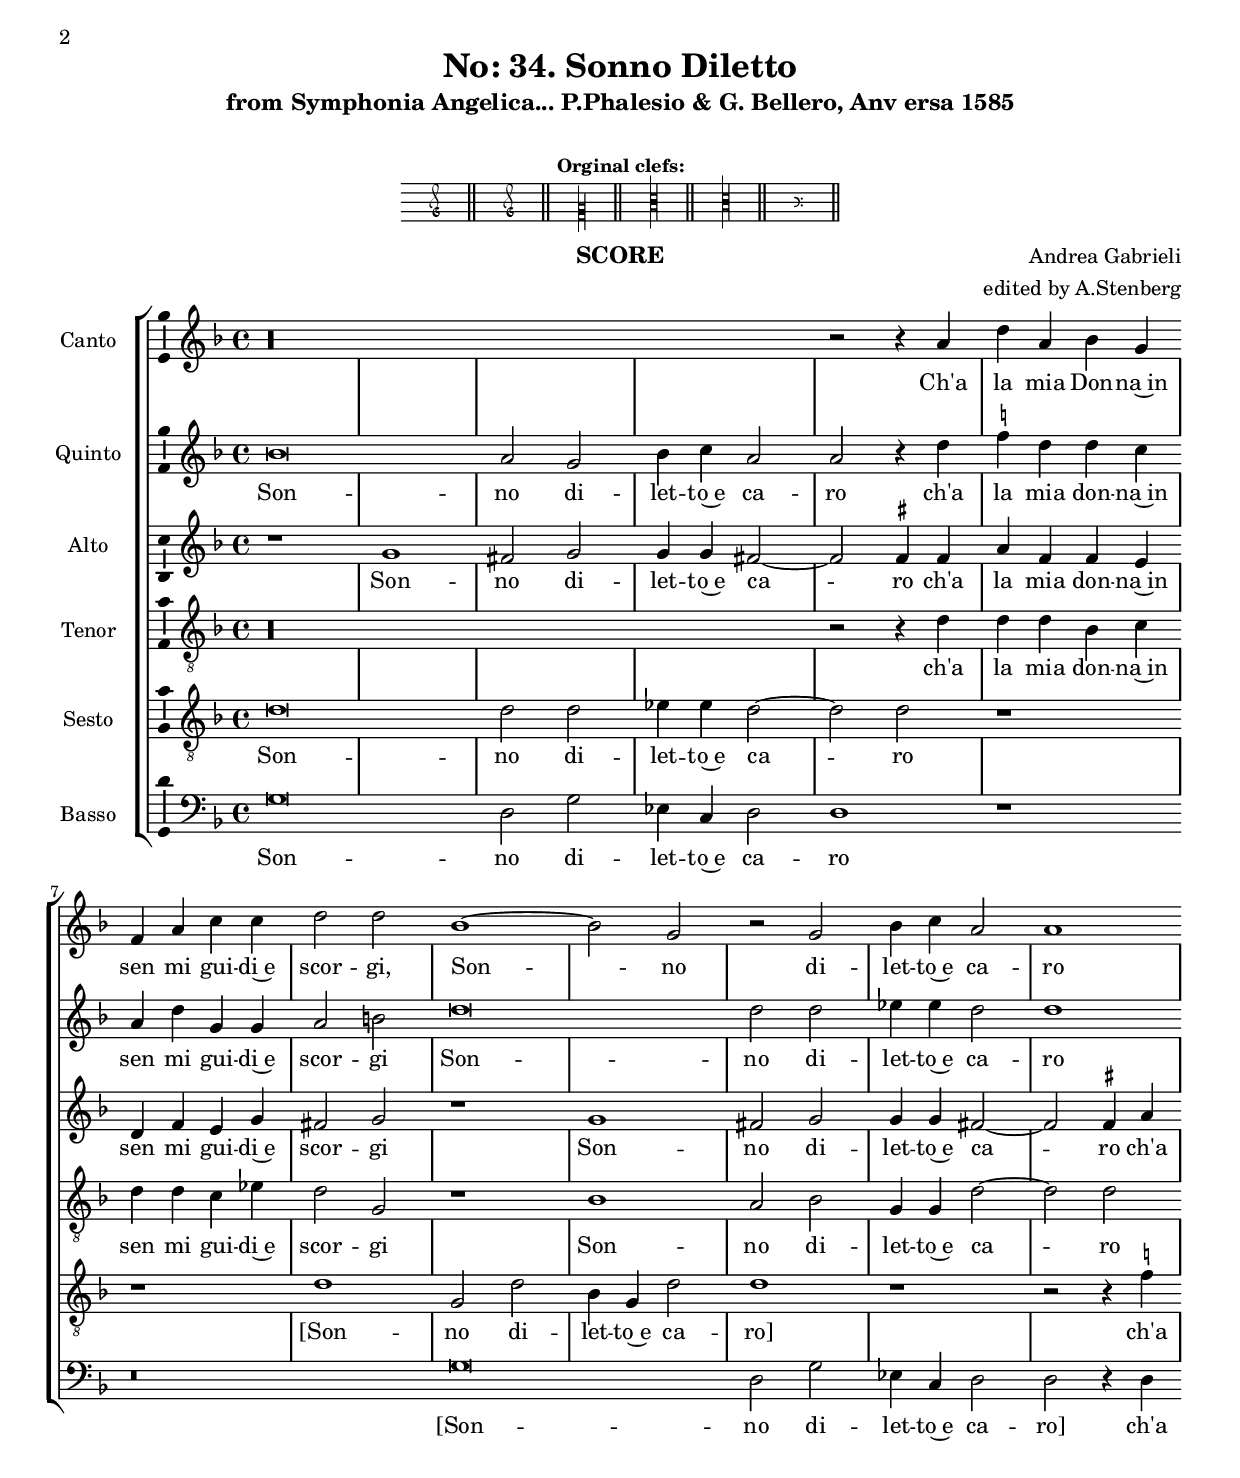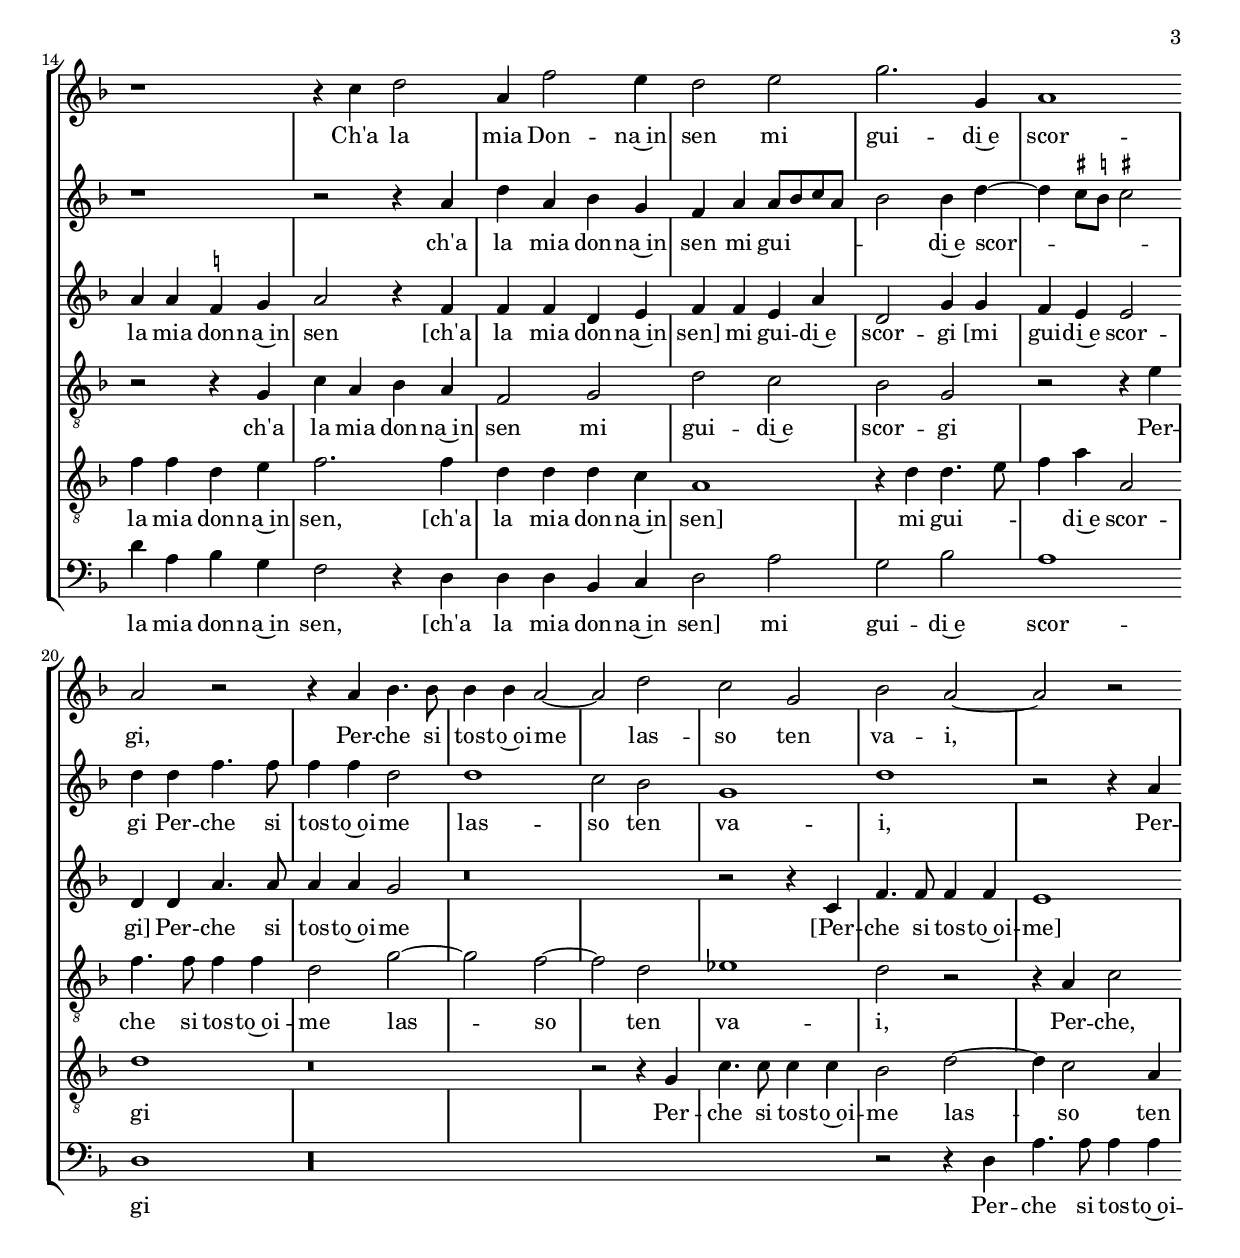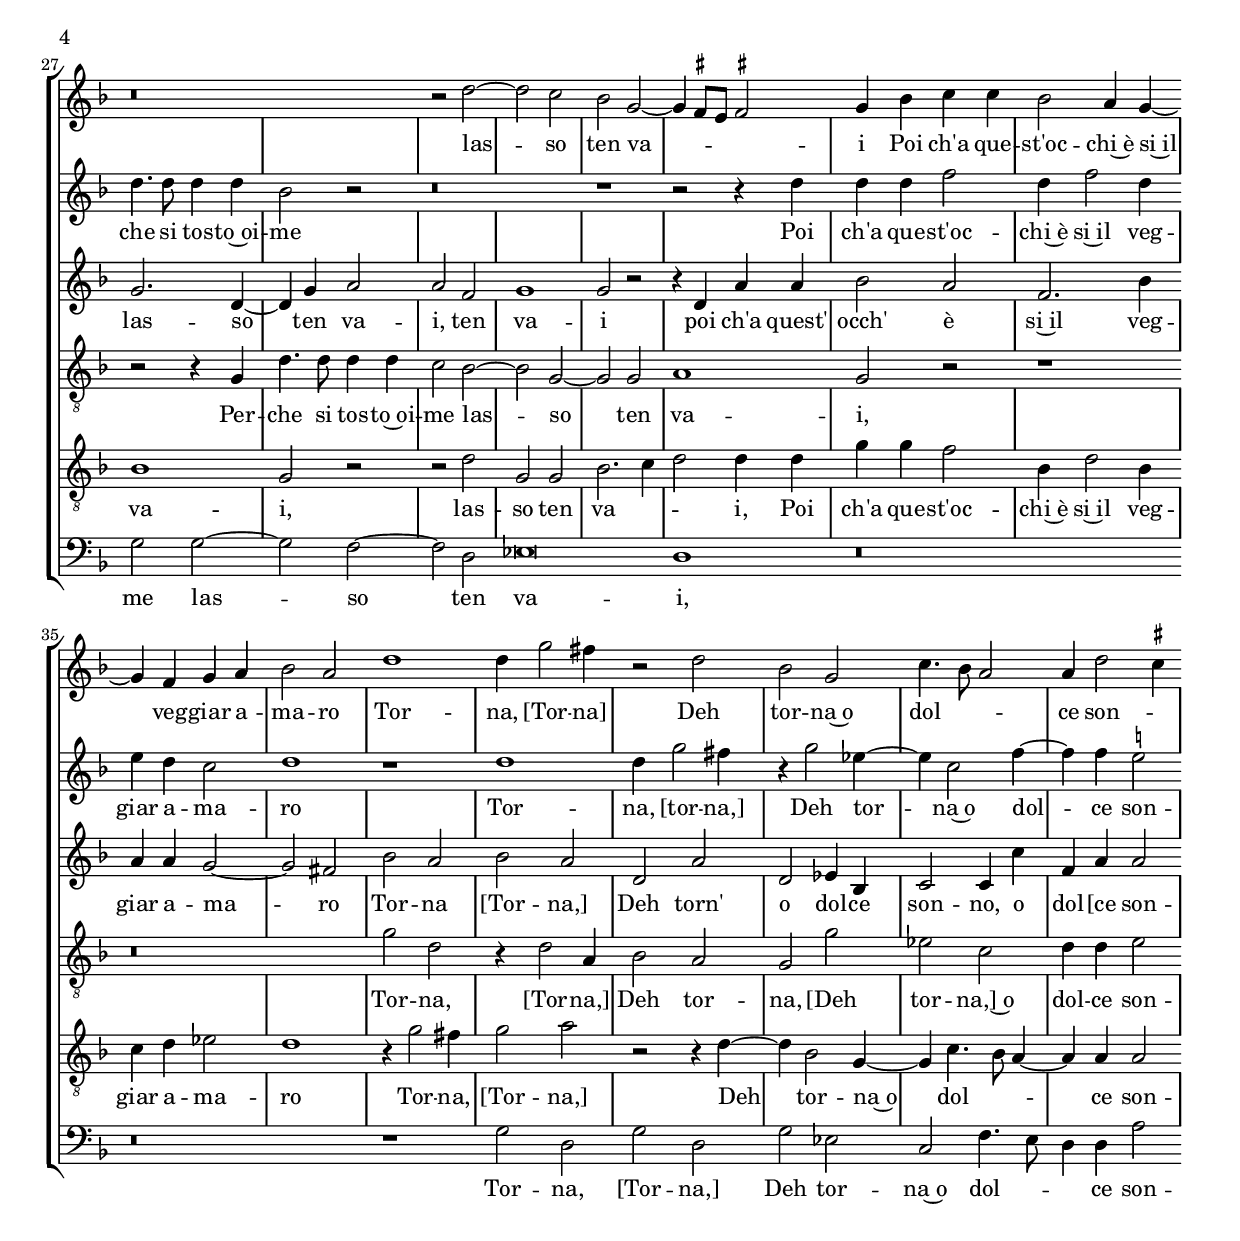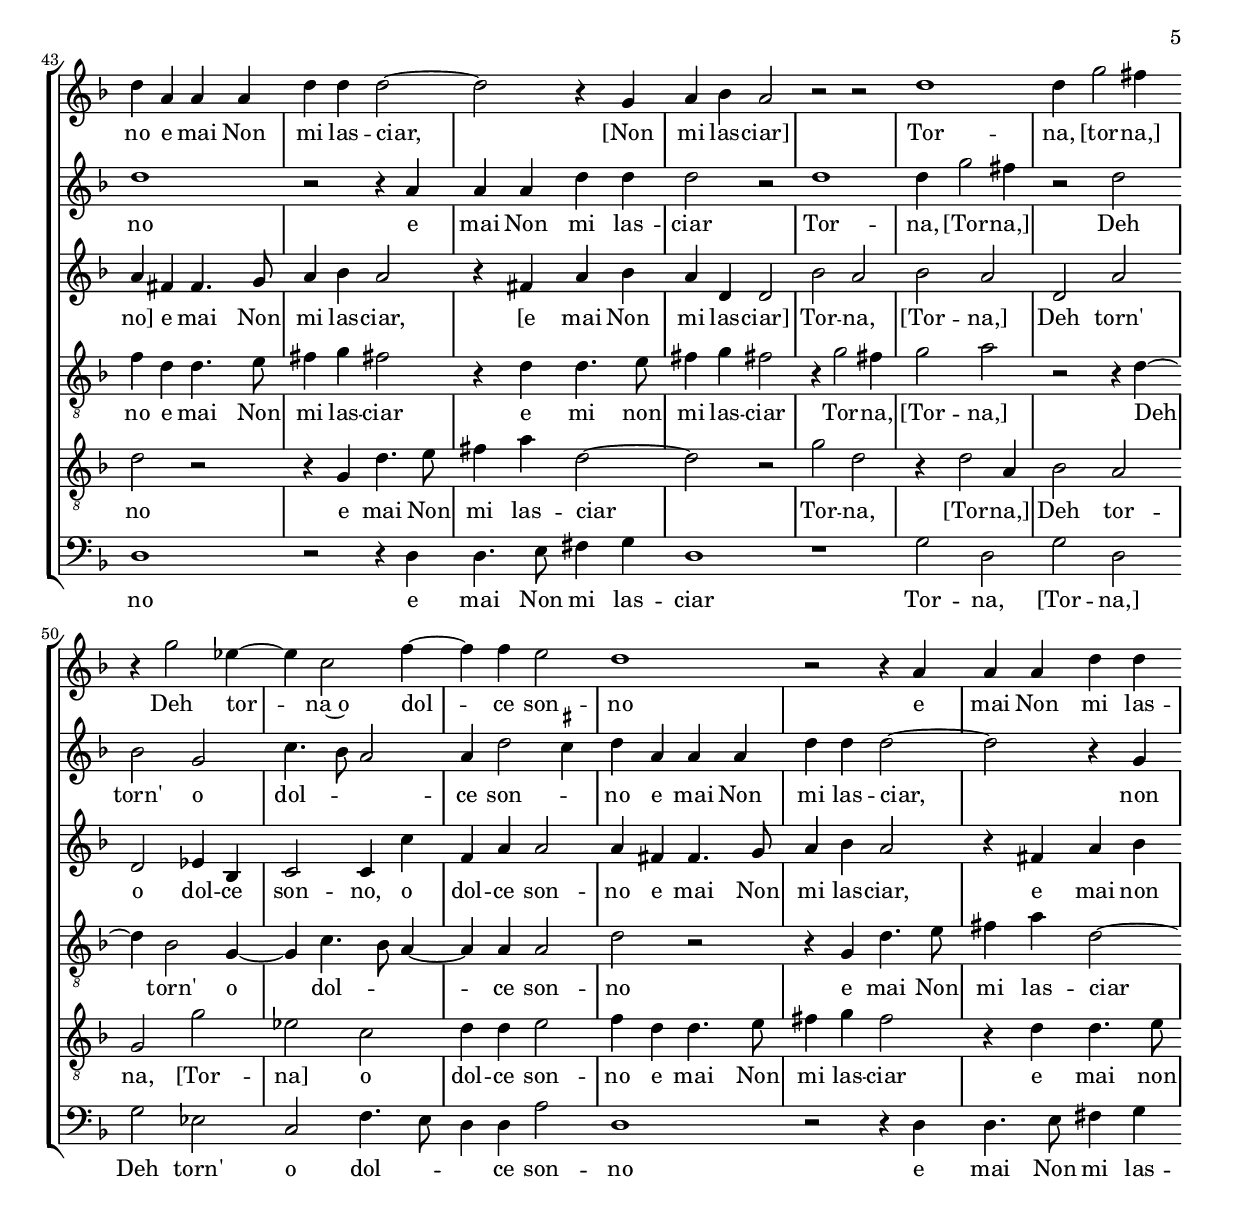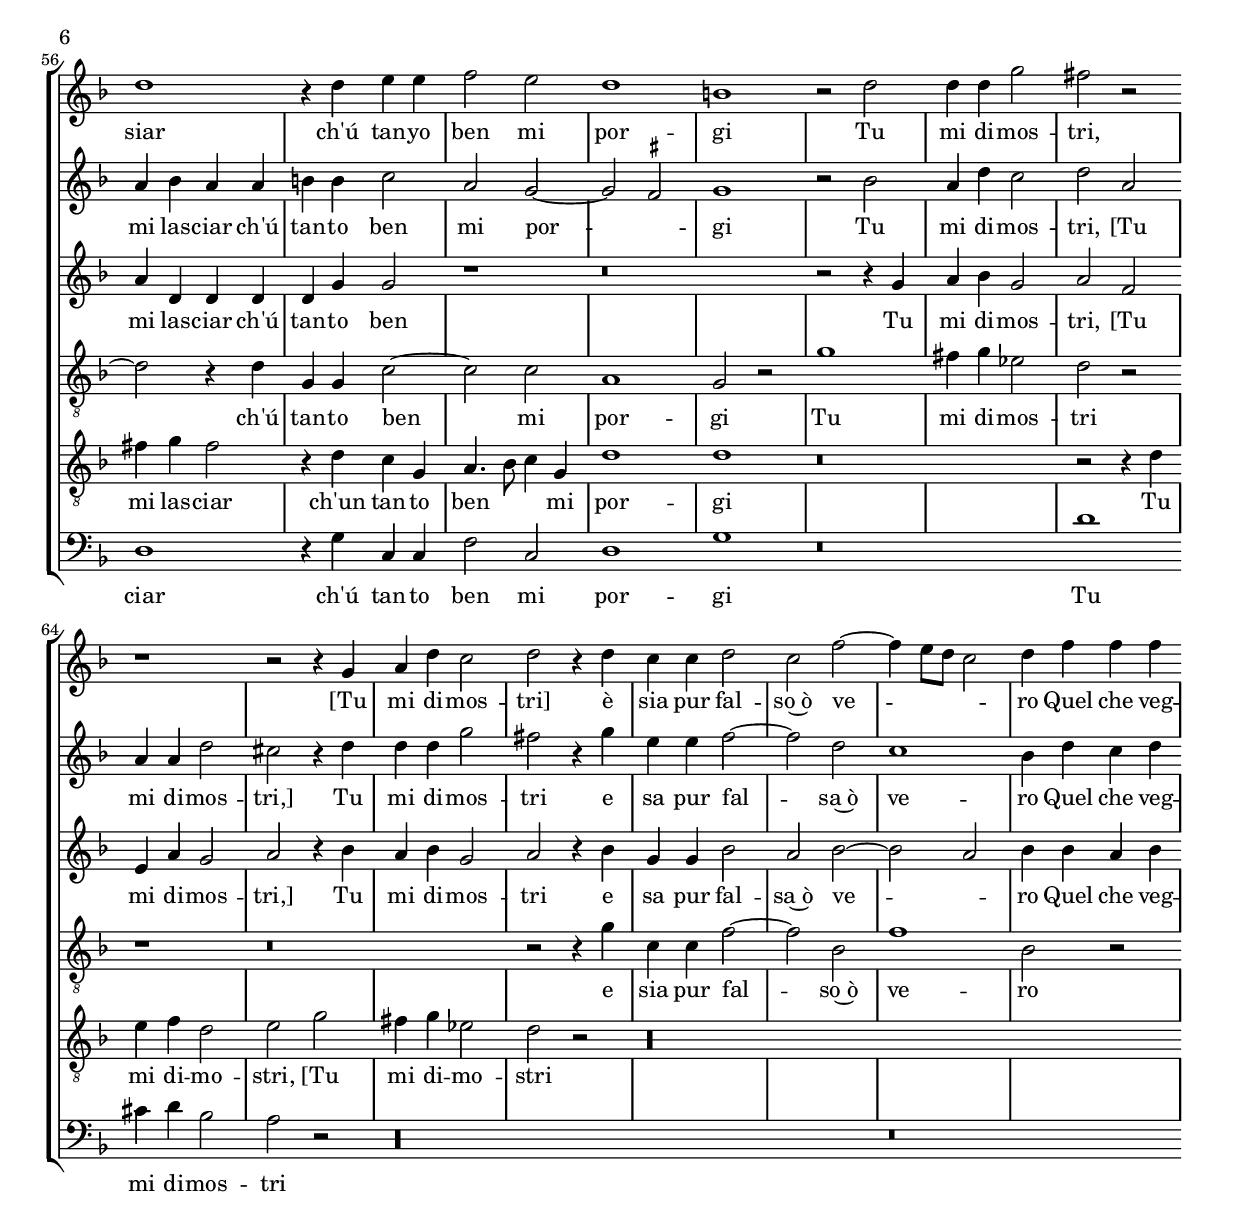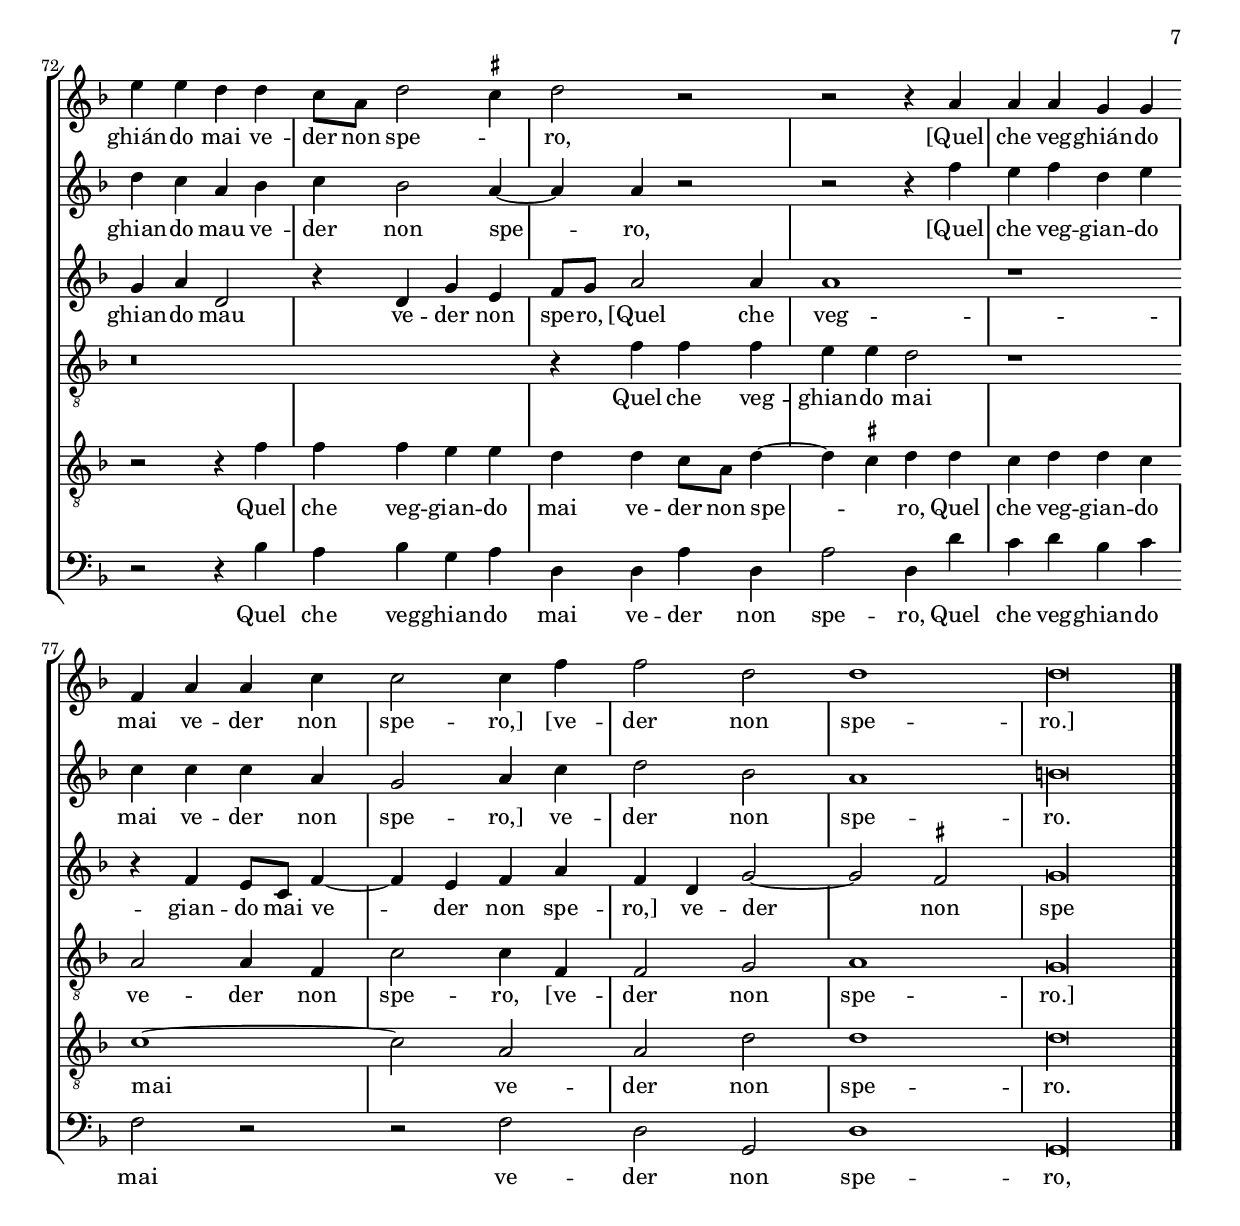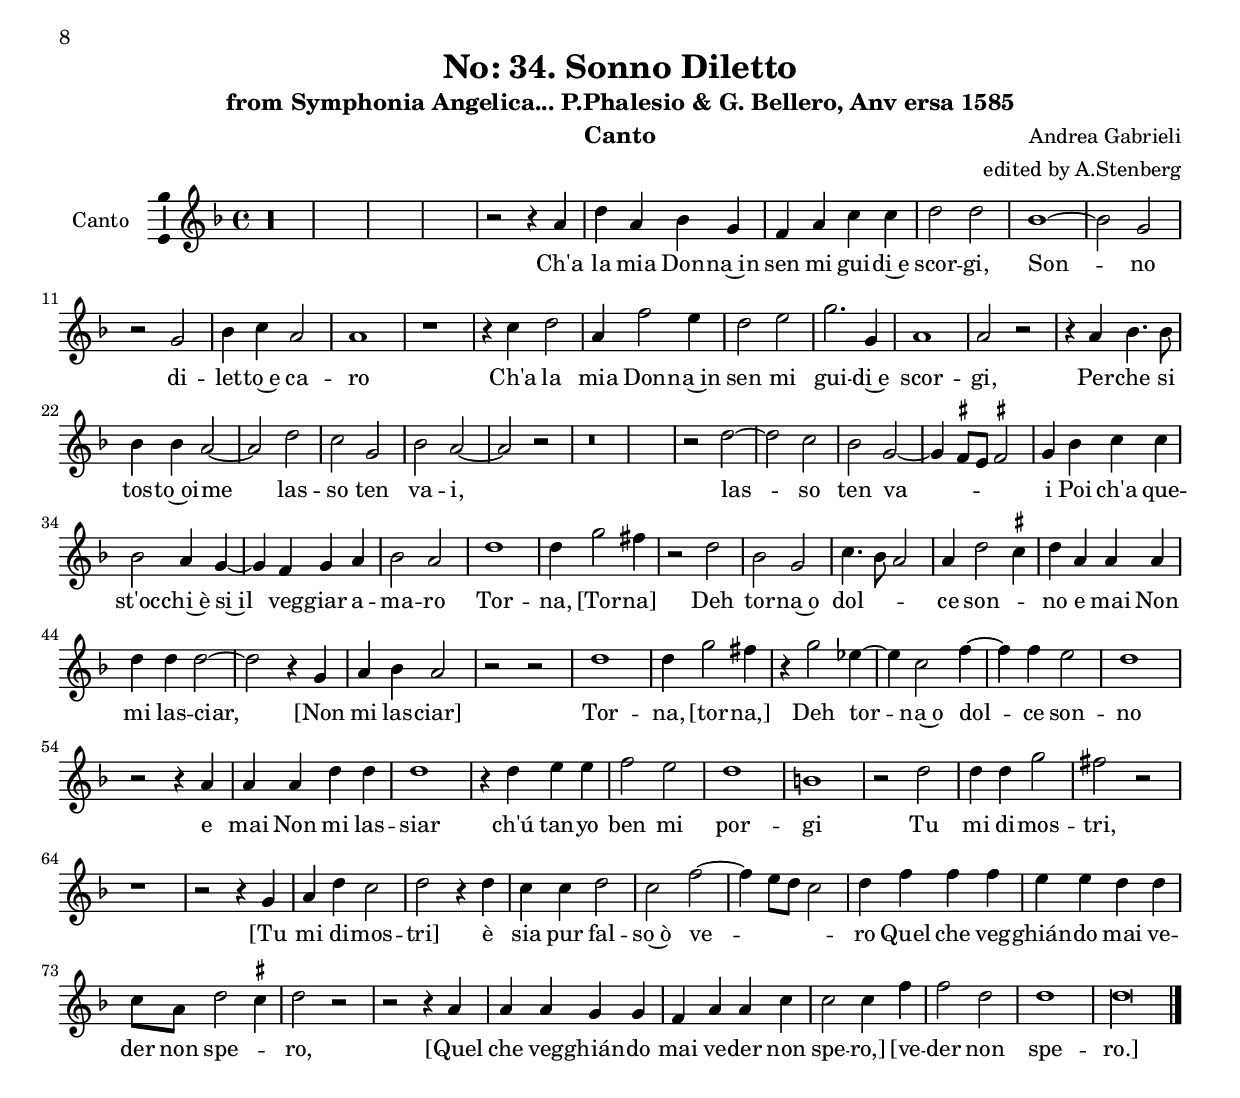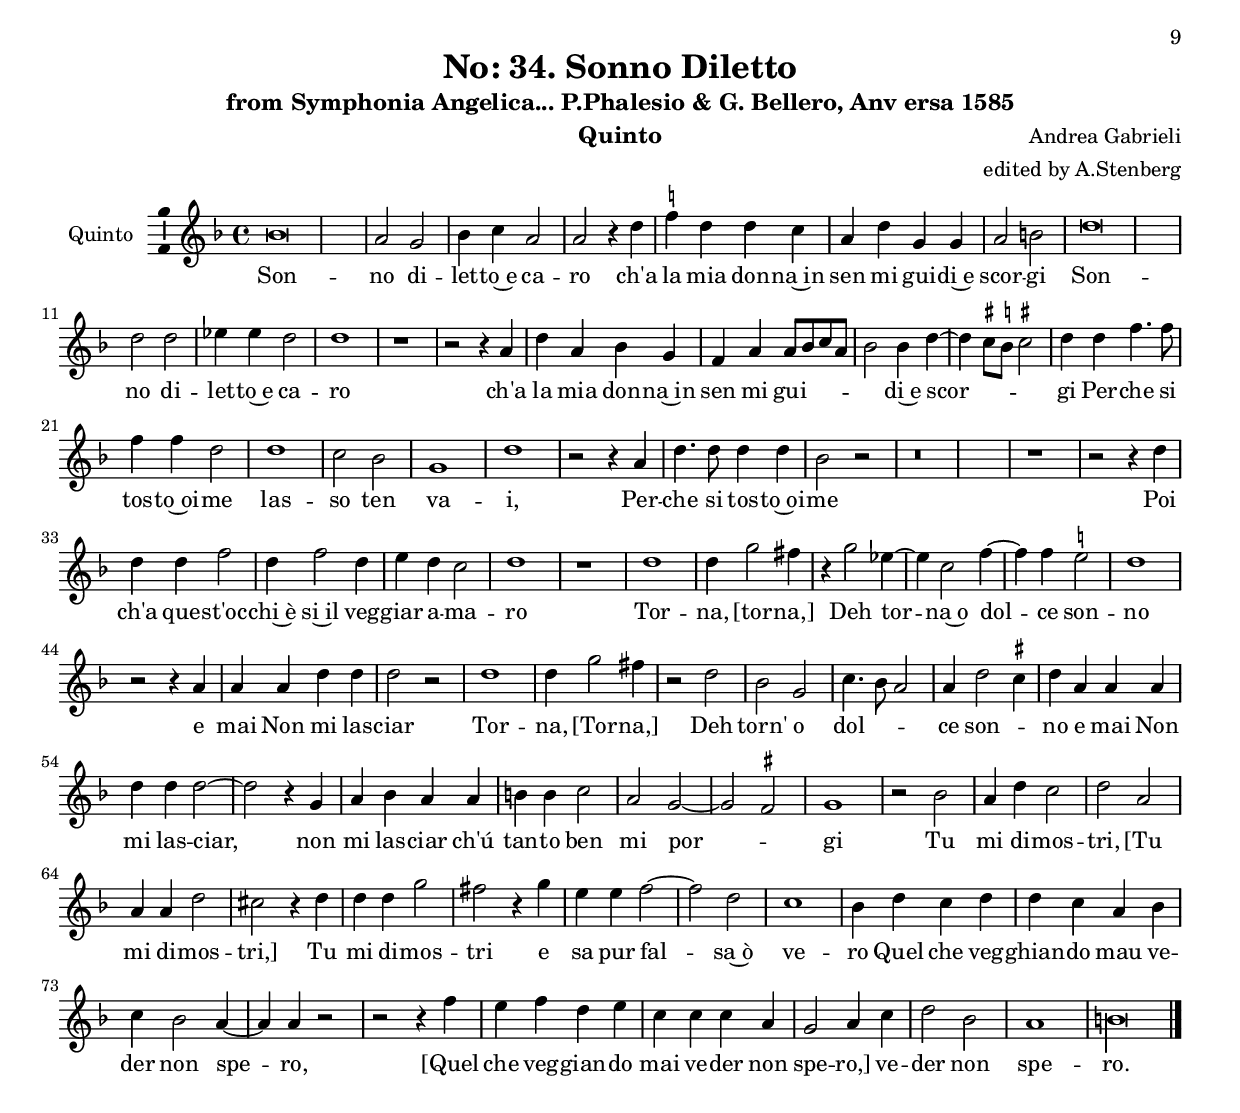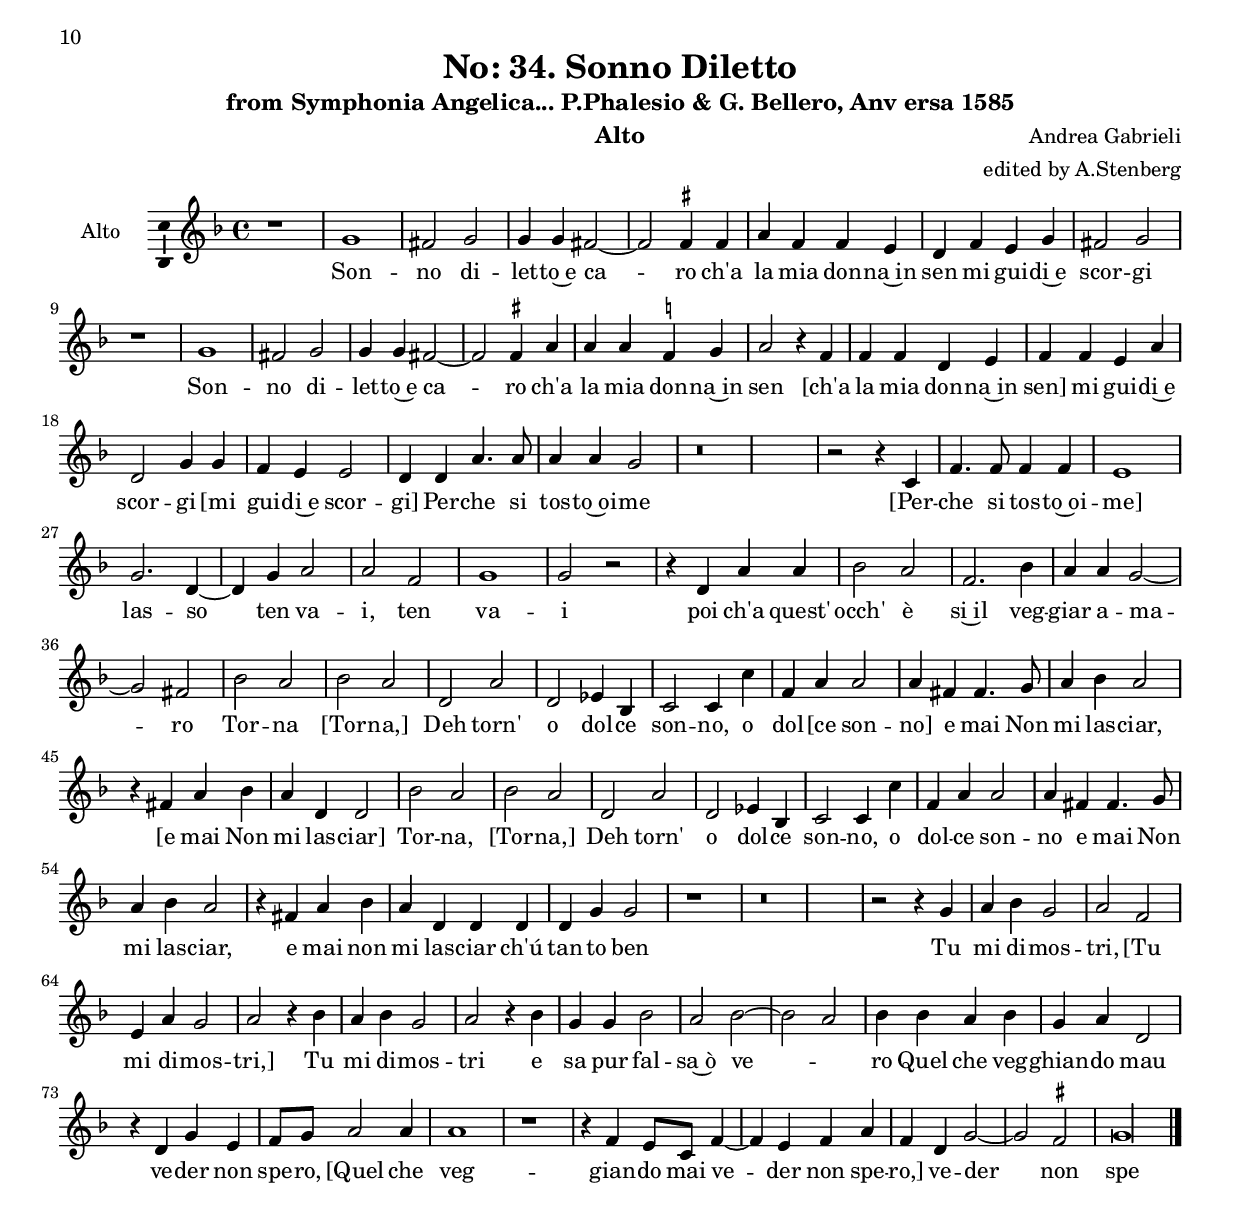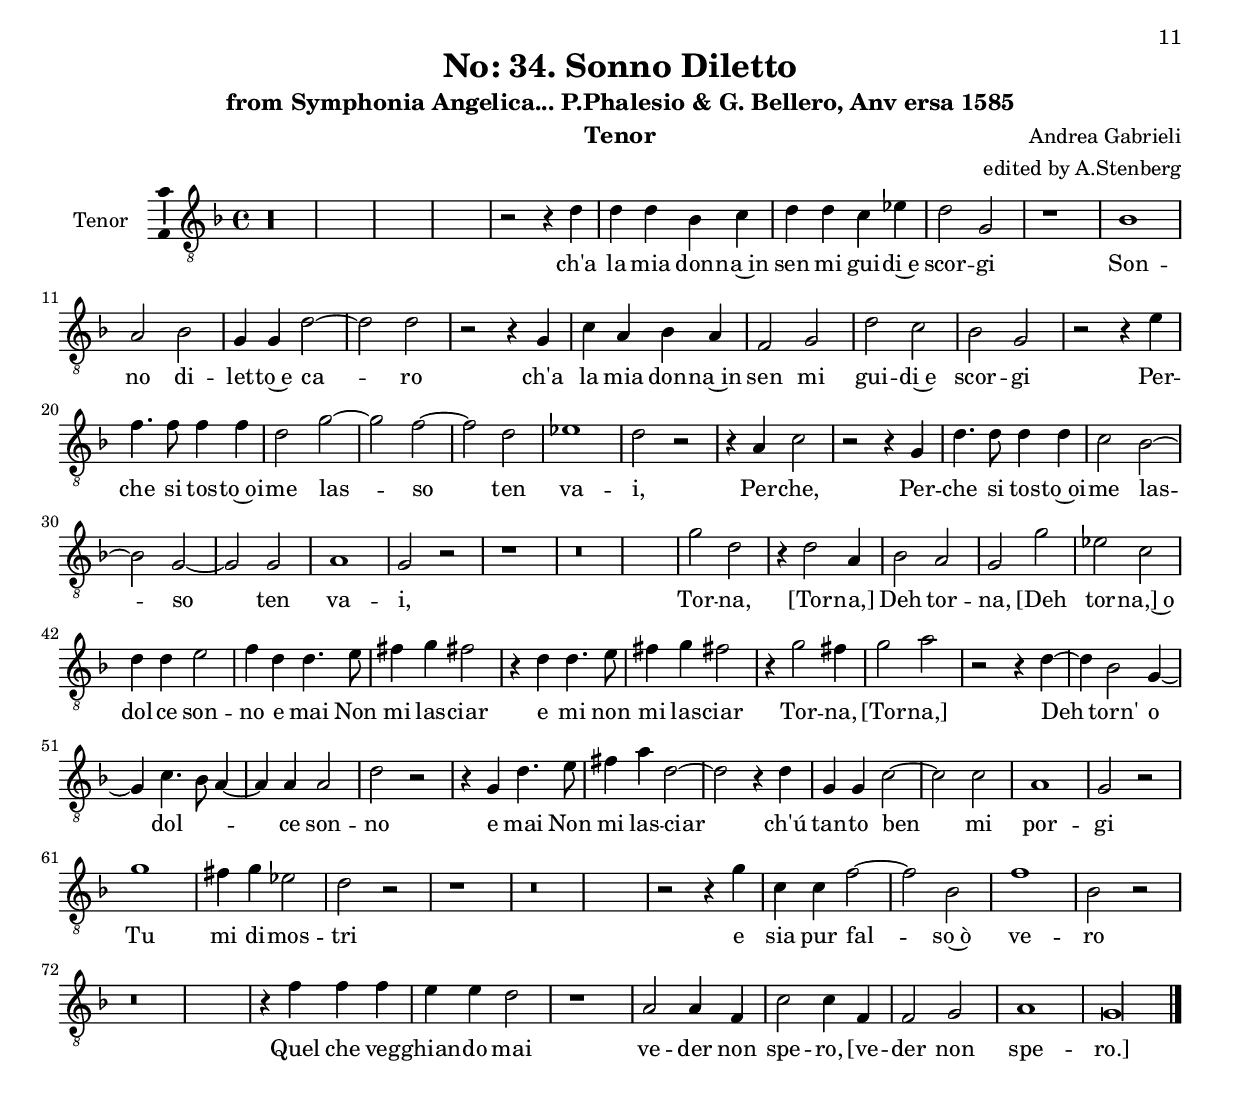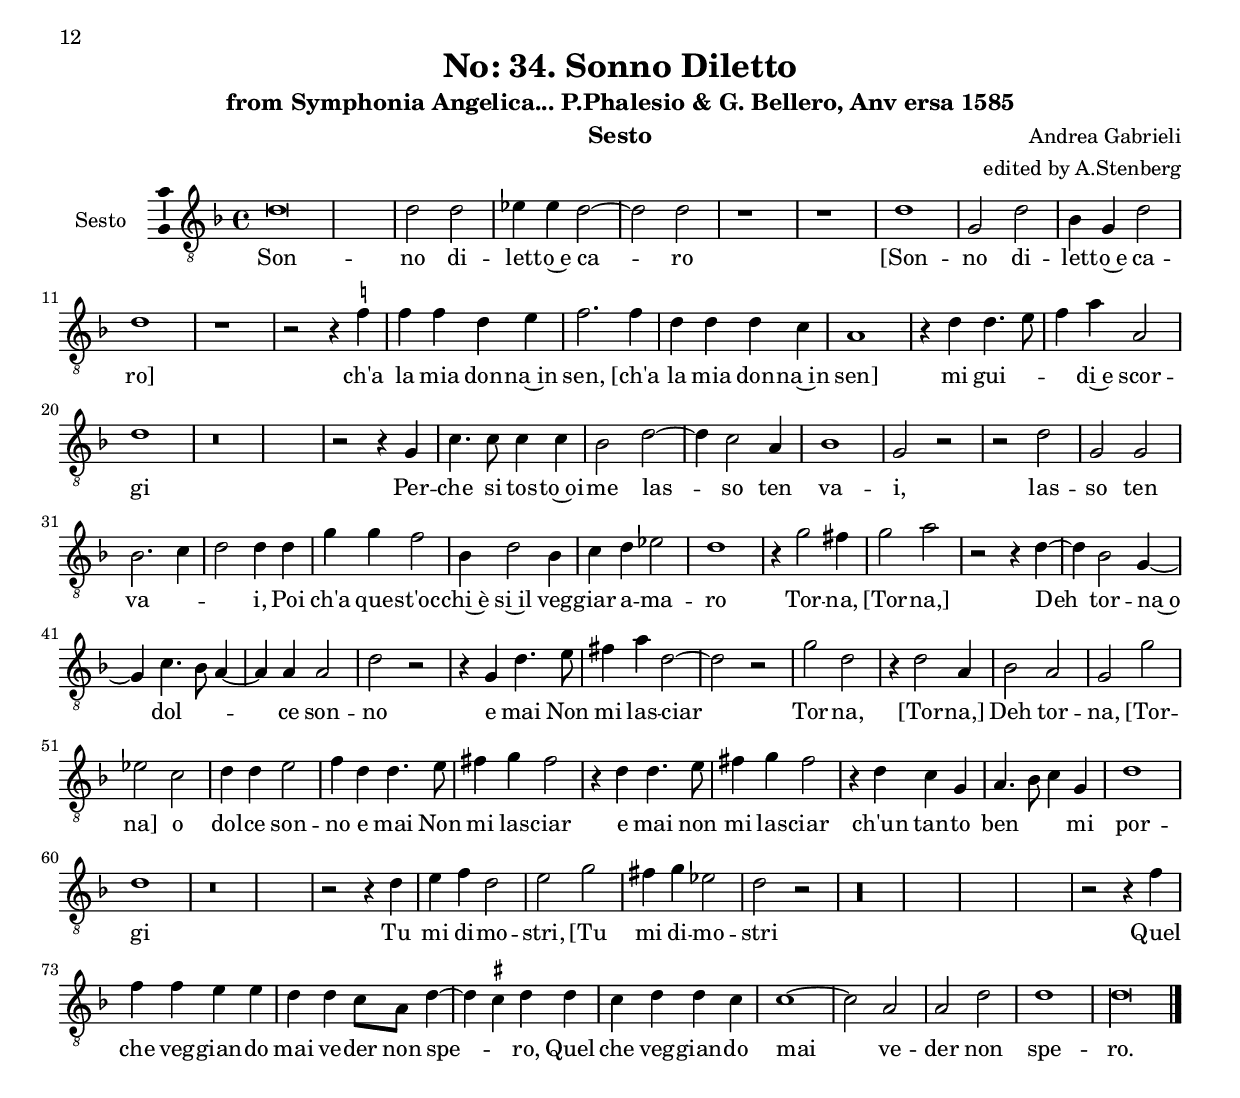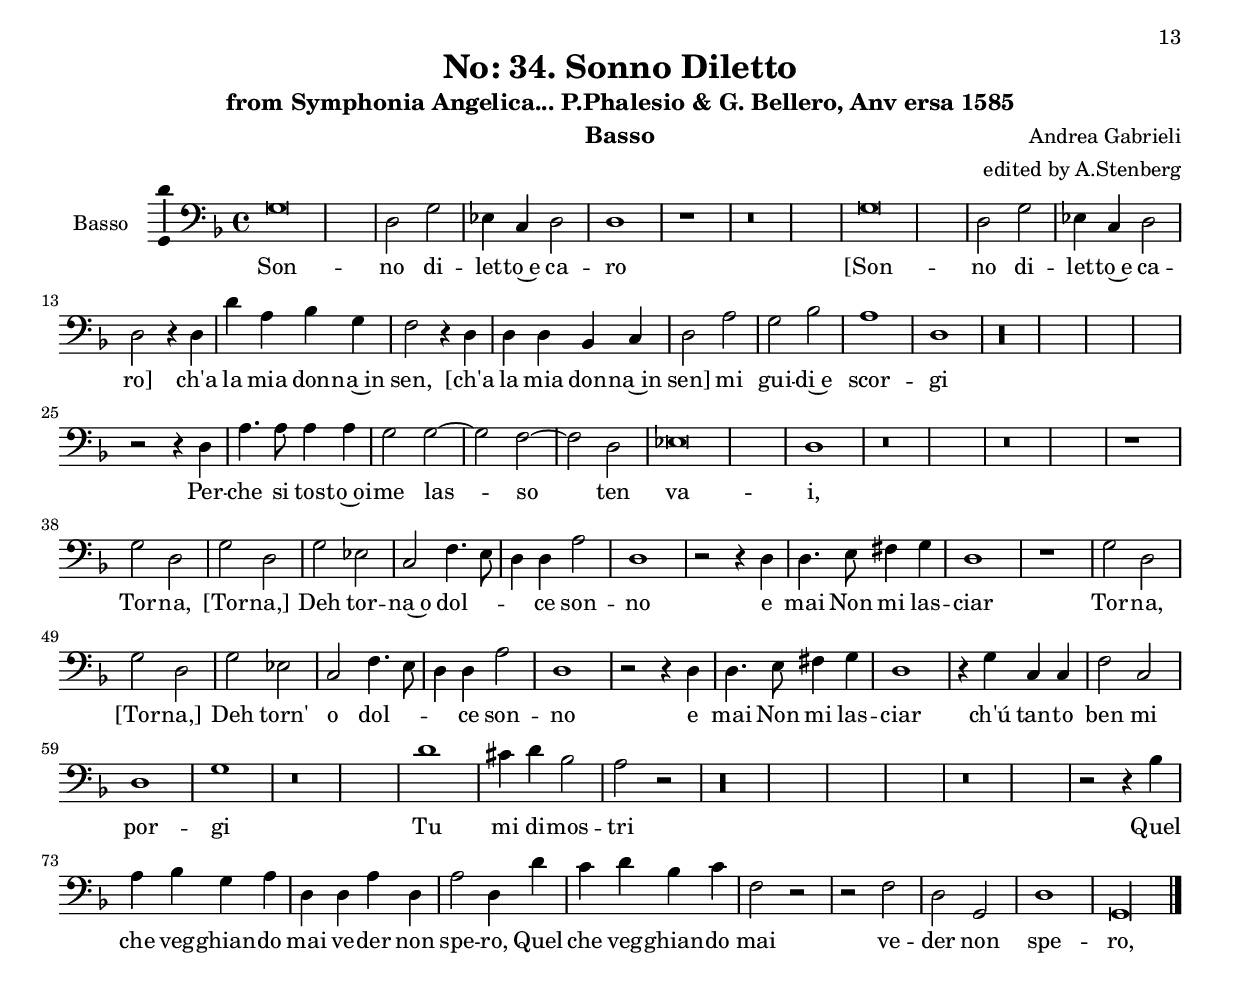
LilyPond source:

\version "2.18.2"
#(append! supported-clefs '(("mensural-f3" . ("clefs.mensural.f" 0 0))))
ficta = { \once \set suggestAccidentals = ##t }
\language "deutsch"
\paper {
  ragged-bottom = ##t
  ragged-last-bottom = ##t
  print-all-headers = ##t
}
#(set-global-staff-size 18)
\header {
  composer =  "Andrea Gabrieli"
  arranger =  "edited by A.Stenberg"
  title = "No: 34. Sonno Diletto" 
  subtitle = "from Symphonia Angelica... P.Phalesio & G. Bellero, Anv ersa 1585"
}

global = {
  \key f \major
  \time 4/4
}

sopranoOne = \relative c'' {
  \global
  % Music follows here.
  \tag #'Score { \hide Staff.BarLine }
  \tag #'Parts { \set Timing.defaultBarType = "!" }
  r\longa
  r2 r4 a4
  d4 a4 b4 g4
  f4 a4 c4 c4
  d2 d2
  b1~
  b2 g2
  r2 g2
  b4 c4 a2
  a1
  r1
  r4 c4 d2
  a4 f'2 e4					%% end of first line in orig.
  d2 e2
  g2. g,4
  a1
  a2 r2
  r4 a4  b4. b8 
  b4 b4 a2~
  a2 d2  
  c2  g2 
  b2 a2~
  a2 r2 
  r\breve
  r2 d2~
  d2 c2 
  b2  g2~\melisma 
  g4 \ficta fis8 e8 \ficta fis!2\melismaEnd 
  g4 b4 c4 c4						%% endof  second line
  b2  a4 g4~
  g4 f4 g4 a4 
  b2 a2 
  d1 
  d4 g2 fis4 
  r2 d2 
  b2 g2 
  c4.\melisma b8 a2\melismaEnd 
  a4 d2\melisma   \ficta cis4\melismaEnd 
  d4 a4 a4 a4 
  d4 d4 d2~
  d2 r4 g,4 
  a4 b4 a2 
  r2 r2 
  d1						%% end of third line
  d4 g2 fis4 
  r4 g2 es4~
  es4   c2 f4~
  f4 f4 e2 
  d1 
  r2 r4 a4
  a4 a4 d4 d4 
  d1 
  r4 d4 e4 e4 
  f2 e2 
  d1 
  h1
  r2 d2 
  d4 d4  g2 
  fis2 r2
  r1
  r2 r4 g,4
  a4 d4 c2						%% end of fourth line
  d2 r4 d4
  c4 c4 d2 
  c2 f2~\melisma 
  f4 e8 d8 c2\melismaEnd 
  d4 f4 f4 f4 
  e4 e4 d4 d4 
  c8 a8 d2\melisma \ficta cis4\melismaEnd 
  d2 r2 
  r2  r4 a4 
  a4 a4 g4 g4 
  f4 a4 a4 c4 
  c2 c4 f4 
  f2  d2 
  d1
  \cadenzaOn
  d\longa
  \undo \hide Staff.BarLine
  \bar "|."
}

sopranoTwo = \relative c'' {
  \global
  % Music follows here.
  \tag #'Score { \hide Staff.BarLine }
  \tag #'Parts { \set Timing.defaultBarType = "!" }
  b\breve
  a2 g2 
  b4 c4 a2
  a2 r4 d4
  \ficta f!4 d4 d4 c4
  a4 d4 g,4 g4 
  a2 h2
  d\breve
  d2 d2 
  es4 es4 d2
  d1
  r1
  r2 r4 a4					%% end of first line in orig
  d4 a4 b4 g4
  f4 a4 a8\melisma b8 c8 a8
  b2\melismaEnd b4 d4~\melisma
  d4 \ficta cis8 \ficta h8 \ficta cis!2\melismaEnd
  d4 d4 f4. f8
  f4 f4 d2
  d1
  c2 b2
  g1 d'1
  r2 r4 a4
  d4. d8 d4 d4
  b2 r2
  r\breve
  r1
  r2 r4 d4					%% end of second line
  d4 d4 f2
  d4 f2 d4
  e4 d4 c2
  d1
  r1
  d1
  d4 g2 fis4
  r4 g2 es4~
  es4 c2 f4~
  f4 f4 \ficta e?2
  d1
  r2 r4 a4
  a4 a4 d4 d4
  d2 r2
  d1
  d4 g2 fis4
  r2 d2					%% end of third line
  b2 g2
  c4.\melisma b8 a2\melismaEnd
  a4 d2\melisma \ficta cis4\melismaEnd
  d4 a4 a4 a4
  d4 d4 d2~
  d2 r4 g,4
  a4 b4 a4 a4
  h4 h4 c2
  a2 g2~\melisma
  g2 \ficta fis2\melismaEnd
  g1
  r2 b2
  a4 d4 c2
  d2 a2
  a4 a4 d2
  cis2 r4 d4				%% end of fourth line
  d4 d4 g2
  fis2 r4 g4
  e4 e4 f2~
  f2 d2
  c1
  b4 d4 c4 d4
  d4 c4 a4 b4
  c4 b2 a4~
  a4 a4 r2
  r2 r4 f'4
  e4 f4 d4 e4
  c4 c4 c4 a4
  g2 a4 c4
  d2 b2
  a1
  \cadenzaOn
  h\longa
  \undo \hide Staff.BarLine
  \bar "|."
}

alto = \relative c'' {
  \global
  % Music follows here.
  \tag #'Score { \hide Staff.BarLine }
  \tag #'Parts { \set Timing.defaultBarType = "!" }
  r1
  g1
  fis2 g2
  g4 g4 fis2~
  fis2 \ficta fis4 fis4
  a4 f4 f4 e4
  d4 f4 e4 g4
  fis2 g2
  r1
  g1 
  fis2 g2
  g4 g4 fis2~
  fis2 \ficta fis4 a4					%% end of first line
  a4 a4 \ficta f!4 g4
  a2 r4 f4
  f4 f4 d4 e4
  f4 f4 e4 a4
  d,2 g4 g4 
  f4 e4 e2
  d4 d4 a'4. a8
  a4 a4 g2
  r\breve
  r2 r4 c,4
  f4. f8 f4 f4
  e1
  g2. d4~
  d4 g4 a2
  a2 f2
  g1
  g2 r2						%% end of second line
  r4 d4 a'4 a4
  b2 a2
  f2. b4
  a4 a4 g2~
  g2 fis2 
  b2 a2
  b2 a2 
  d,2 a'2
  d,2 es4 b4
  c2 c4 c'4
  f,4 a4 a2
  a4 fis4 fis4. g8
  a4 b4 a2
  r4 fis4 a4 b4			%% end of third line
  a4 d,4 d2 
  b'2 a2
  b2 a2
  d,2 a'2
  d,2 es4 b4
  c2 c4 c'4 
  f,4 a4 a2
  a4  fis4 fis4. g8 
  a4 b4 a2
  r4 fis4 a4 b4
  a4 d,4 d4 d4 
  d4 g4 g2
  r1
  r\breve
  r2 r4 g4
  a4 b4 g2				%% end of fourth line
  a2 f2
  e4 a4 g2
  a2 r4 b4
  a4 b4 g2
  a2 r4 b4 
  g4 g4 b2
  a2 b2~\melisma
  b2 a2 \melismaEnd
  b4 b4 a4 b4
  g4 a4 d,2
  r4 d4 g4 e4 
  f8 g8 a2 a4
  a1
  r1
  r4 f4 e8 c8 f4~
  f4 e4 f4 a4
  f4 d4 g2~
  g2 \ficta fis2
  \cadenzaOn
  g\longa
  \undo \hide Staff.BarLine
  \bar "|."
}

tenorOne = \relative c' {
  \global
  % Music follows here.
  \tag #'Score { \hide Staff.BarLine }
  \tag #'Parts { \set Timing.defaultBarType = "!" }
  r\longa
  r2 r4 d4
  d4 d4 b4 c4
  d4 d4 c4 es4
  d2 g,2
  r1
  b1
  a2 b2
  g4 g4 d'2~
  d2 d2 
  r2 r4 g,4						%% end of first line in orig.  
  c4 a4 b4 a4
  f2 g2
  d'2 c2
  b2 g2
  r2 r4 e'4
  f4. f8 f4 f4
  d2 g2~
  g2 f2~
  f2 d2
  es1
  d2 r2
  r4 a4 c2						%% end of second line
  r2 r4 g4 
  d'4. d8 d4 d4
  c2 b2~
  b2 g2~
  g2 g2
  a1 
  g2 r2
  r1
  r\breve
  g'2 d2
  r4 d2 a4
  b2 a2
  g2 g'2
  es2 c2
  d4 d4 e2
  f4 d4 d4. e8
  fis4 g4 fis!2						%% end of third line
  r4 d4 d4. e8
  fis4 g4 fis!2
  r4 g2 fis4
  g2 a2
  r2 r4 d,4~
  d4 b2 g4~
  g4 c4. \melisma b8 a4~
  a4\melismaEnd a4 a2
  d2 r2
  r4 g,4 d'4. e8 
  fis4 a4 d,2~
  d2 r4 d4
  g,4 g4 c2~
  c2 c2							%% end of fourth line
  a1
  g2 r2
  g'1
  fis4 g4 es2
  d2 r2
  r1
  r\breve
  r2 r4 g4
  c,4 c4 f2~
  f2 b,2
  f'1
  b,2 r2
  r\breve
  r4 f'4 f4 f4 
  e4 e4 d2 
  r1
  a2 a4 f4
  c'2 c4 f,4
  f2 g2
  a1
  \cadenzaOn
  g\longa
  \undo \hide Staff.BarLine
  \bar "|."
}

tenorTwo = \relative c' {
  \global
  % Music follows here.
  \tag #'Score { \hide Staff.BarLine }
  \tag #'Parts { \set Timing.defaultBarType = "!" }
  d\breve
  d2 d2
  es4 es4 d2~
  d2 d2
  r1
  r1
  d1
  g,2 d'2
  b4 g4 d'2
  d1
  r1
  r2 r4 \ficta f!4
  f4 f4 d4 e4
  f2. f4
  d4 d4 d4 c4
  a1						%% end of first line in orig.
  r4 d4 d4.\melisma e8
  f4\melismaEnd a4 a,2
  d1
  r\breve
  r2 r4 g,4
  c4. c8 c4 c4
  b2 d2~
  d4 c2 a4
  b1
  g2 r2
  r2 d'2
  g,2 g2 
  b2.\melisma c4
  d2\melismaEnd d4 d4
  g4 g4 f2
  b,4 d2 b4				%% end of second line
  c4 d4 es2
  d1 
  r4 g2 fis4
  g2 a2
  r2 r4 d,4~
  d4
  b2 g4~
  g4 c4.\melisma b8 a4~
  a4\melismaEnd  a4 a2 
  d2 r2
  r4 g,4 d'4. e8
  fis4 a4 d,2~
  d2 r2
  g2 d2
  r4 d2 a4
  b2 a2
  g2 g'2				%% end of third line
  es2 c2
  d4 d4 e2
  f4 d4 d4. e8
  fis4 g4 fis2
  r4 d4 d4. e8 
  fis4 g4 fis2
  r4 d4 c4 g4
  a4.\melisma b8 c4\melismaEnd g4
  d'1
  d1
  r\breve
  r2 r4 d4
  e4 f4 d2			%% end of fourth line
  e2 g2
  fis4 g4 es2
  d2 r2
  r\longa
  r2 r4 f4
  f4 f4 e4 e4
  d4 d4 c8 a8 d4~\melisma
  d4 \ficta cis4\melismaEnd d4 d4
  c4 d4 d4 c4
  c1~
  c2 a2 
  a2 d2
  d1
  \cadenzaOn
  d\longa
  \undo \hide Staff.BarLine
  \bar "|."
}

bass = \relative c {
  \global
  % Music follows here.
  \tag #'Score { \hide Staff.BarLine }
  \tag #'Parts { \set Timing.defaultBarType = "!" }
  g'\breve
  d2 g2
  es4 c4 d2
  d1
  r1
  r\breve
  g\breve
  d2 g2
  es4 c4 d2
  d2 r4 d4
  d'4 a4 b4 g4
  f2 r4 d4					%% end of first line in orig.
  d4 d4 b4 c4
  d2 a'2
  g2 b2
  a1 
  d,1
  r\longa
  r2 r4 d4
  a'4. a8 a4 a4
  g2 g2~
  g2 f2~
  f2 d2
  es\breve
  d1
  r\breve
  r\breve
  r1						%% end of second line
  g2 d2
  g2 d2
  g2 es2
  c2 f4.\melisma e8  
  d4\melismaEnd d4 a'2
  d,1
  r2 r4 d4
  d4. e8 fis4 g4
  d1
  r1 
  g2 d2
  g2 d2
  g2 es2
  c2 f4.\melisma e8 
  d4\melismaEnd d4 a'2				%% end of third line
  d,1
  r2 r4 d4
  d4. e8 fis4 g4
  d1
  r4 g4 c,4 c4 
  f2 c2
  d1 g1
  r\breve
  d'1
  cis4 d4 b2
  a2 r2
  r\longa
  r\breve
  r2 r4 b4
  a4 b4 g4 a4						%% end of fourth line
  d,4 d4 a'4 d,4
  a'2 d,4 d'4
  c4 d4 b4 c4
  f,2 r2
  r2 f2
  d2 g,2
  d'1
  \cadenzaOn
  g,\longa
  \undo \hide Staff.BarLine
  \bar "|."
}

sopranoOneVerse = \lyricmode {
  % Lyrics follow here.
  Ch'a la mia Don -- na~in sen mi gui -- di~e scor -- gi,
  Son -- no di -- let -- to~e ca -- ro
  Ch'a la mia Don -- na~in sen mi gui -- di~e scor -- gi,
  Per -- che si tos -- to~oi -- me las -- so ten va -- i,
  las -- so ten va -- i 
  Poi ch'a que -- st'oc -- chi~è si~il veg -- giar a -- ma -- ro 
  Tor -- na,
  [Tor -- na]
  Deh tor -- na~o dol -- ce son -- no
  e mai Non mi las -- ciar, [Non mi las -- ciar]
  Tor -- na, [tor -- na,] Deh tor -- na~o dol -- ce son -- no
  e mai Non mi las -- siar ch'ú tan -- yo ben mi por -- gi
  Tu mi di -- mos -- tri,
  [Tu mi di -- mos -- tri] 
  è sia pur fal -- so~ò ve -- ro
  Quel che veg -- ghián -- do mai ve -- der non spe -- ro,
  [Quel che veg -- ghián -- do mai ve -- der non spe -- ro,]  
  [ve -- der non spe -- ro.]
}

sopranoTwoVerse = \lyricmode {
  % Lyrics follow here.
  Son -- no di -- let -- to~e ca -- ro
  ch'a la mia don -- na~in sen mi gui -- di~e scor -- gi
  Son -- no di -- let -- to~e ca -- ro
  ch'a la mia don -- na~in sen mi gui -- di~e scor -- gi
  Per -- che si tos -- to~oi -- me las -- so ten va -- i,
  Per -- che si tos -- to~oi -- me
  Poi ch'a que -- st'oc -- chi~è si~il veg -- giar a -- ma -- ro 
  Tor -- na, [tor -- na,]  Deh tor -- na~o dol -- ce son -- no
  e mai Non mi las -- ciar
  Tor -- na, [Tor -- na,] Deh torn' o dol -- ce son -- no
  e mai Non mi las -- ciar,
  non mi las -- ciar ch'ú tan -- to ben mi por -- gi
  Tu mi di -- mos -- tri,
  [Tu mi di -- mos -- tri,]
  Tu mi di -- mos -- tri e sa pur fal -- sa~ò ve -- ro
  Quel che veg -- ghian -- do mau ve -- der non spe -- ro,
  [Quel che veg -- gian -- do mai ve -- der non spe -- ro,]
  ve -- der non spe -- ro.
}

altoVerse = \lyricmode {
  % Lyrics follow here.
  Son -- no di -- let -- to~e ca -- ro
  ch'a la mia don -- na~in sen mi gui -- di~e scor -- gi
  Son -- no di -- let -- to~e ca -- ro
  ch'a la mia don -- na~in sen 
  [ch'a la mia don -- na~in sen] mi gui -- di~e scor -- gi
  [mi gui -- di~e scor -- gi]
  Per -- che si tos -- to~oi -- me
  [Per -- che si tos -- to~oi -- me]
  las -- so ten va -- i, ten va -- i
  poi ch'a quest' occh' è si~il veg -- giar a -- ma -- ro
  Tor -- na [Tor -- na,] Deh torn' o dol -- ce son -- no, 
  o dol -- [ce son -- no] 
  e mai Non mi las -- ciar,
  [e mai Non mi las -- ciar] 
  Tor -- na, [Tor -- na,] Deh torn' o dol -- ce son -- no, o dol -- ce son -- no
  e mai Non mi las -- ciar,
  e mai non mi las -- ciar ch'ú tan -- to ben
  Tu mi di -- mos -- tri,
  [Tu mi di -- mos -- tri,]
  Tu mi di -- mos -- tri e sa pur fal -- sa~ò ve -- ro
  Quel che veg -- ghian -- do mau ve -- der non spe -- ro,
  [Quel che veg -- gian -- do mai ve -- der non spe -- ro,]
  ve -- der non spe -- ro.
}

tenorOneVerse = \lyricmode {
  % Lyrics follow here.
  ch'a la mia don -- na~in sen mi gui -- di~e scor -- gi
  Son -- no di -- let -- to~e ca -- ro
  ch'a la mia don -- na~in sen mi gui -- di~e scor -- gi
  Per -- che si tos -- to~oi -- me las -- so ten va -- i,
  Per -- che, Per -- che si tos -- to~oi -- me las -- so ten va -- i,
  Tor -- na, [Tor -- na,] Deh tor -- na, [Deh tor -- na,]~o 
  dol -- ce son -- no e mai Non mi las -- ciar
  e mi non mi las -- ciar
  Tor -- na, [Tor -- na,]  Deh torn' o dol -- ce son -- no
  e mai Non mi las -- ciar ch'ú tan -- to ben mi por -- gi
  Tu mi di -- mos -- tri e sia pur fal -- so~ò ve -- ro
  Quel che veg -- ghian -- do mai
  ve -- der non spe -- ro, 
  [ve -- der non spe -- ro.]
}

tenorTwoVerse = \lyricmode {
  % Lyrics follow here.
  Son -- no di -- let -- to~e ca -- ro
  [Son -- no di -- let -- to~e ca -- ro]
  ch'a la mia don -- na~in sen, 
  [ch'a la mia don -- na~in sen] mi gui -- di~e scor -- gi
  Per -- che si tos -- to~oi -- me las -- so ten va -- i,
  las -- so ten va -- i,
  Poi ch'a que -- st'oc -- chi~è si~il veg -- giar a -- ma -- ro 
  Tor -- na, [Tor -- na,] Deh tor -- na~o dol -- ce son -- no
  e mai Non mi las -- ciar
  Tor -- na, [Tor -- na,] Deh tor -- na, 
  [Tor -- na] o dol -- ce son -- no
  e mai Non  mi las -- ciar 
  e mai non mi las -- ciar ch'un tan -- to ben mi por -- gi
  Tu mi di -- mo -- stri,
  [Tu mi di -- mo -- stri
  Quel che veg -- gian -- do mai ve -- der non spe -- ro,
  Quel che veg -- gian -- do mai ve -- der non spe -- ro.
}

bassVerse = \lyricmode {
  % Lyrics follow here.
  Son -- no di -- let -- to~e ca -- ro
  [Son -- no di -- let -- to~e ca -- ro]
  ch'a la mia don -- na~in sen, 
  [ch'a la mia don -- na~in sen] mi gui -- di~e scor -- gi
  Per -- che si tos -- to~oi -- me las -- so ten va -- i,
  Tor -- na, [Tor -- na,] Deh tor -- na~o dol -- ce son -- no
  e mai Non mi las -- ciar
  Tor -- na, [Tor -- na,] Deh torn' o dol -- ce son -- no
  e mai  Non mi las -- ciar ch'ú tan -- to ben mi por -- gi
  Tu mi di -- mos -- tri
  Quel  che veg -- ghian -- do mai ve -- der non spe -- ro,
  Quel che veg -- ghian -- do mai ve -- der non spe -- ro,
}

\score {
  \keepWithTag #'Score
  \new StaffGroup <<
    \new Staff \with {
      midiInstrument = "choir aahs"
      instrumentName = "Canto"
      \consists "Ambitus_engraver"
    } { \sopranoOne }
    \addlyrics { \sopranoOneVerse }
    \new Staff \with {
      midiInstrument = "choir aahs"
      instrumentName = "Quinto"
      \consists "Ambitus_engraver"
    } { \sopranoTwo }
    \addlyrics { \sopranoTwoVerse }
    \new Staff \with {
      midiInstrument = "choir aahs"
      instrumentName = "Alto"
      \consists "Ambitus_engraver"
    } { \alto }
    \addlyrics { \altoVerse }
    \new Staff \with {
      midiInstrument = "choir aahs"
      instrumentName = "Tenor"
      \consists "Ambitus_engraver"
    } { \clef "treble_8" \tenorOne }
    \addlyrics { \tenorOneVerse }
    \new Staff \with {
      midiInstrument = "choir aahs"
      instrumentName = "Sesto"
      \consists "Ambitus_engraver"
    } { \clef "treble_8" \tenorTwo }
    \addlyrics { \tenorTwoVerse }
    \new Staff \with {
      midiInstrument = "choir aahs"
      instrumentName = "Basso"
      \consists "Ambitus_engraver"
    } { \clef bass \bass }
    \addlyrics { \bassVerse }
  >>
  \layout { }
  \midi {
    \tempo 2=78
  }
  \header {
    breakbefore = ##t
    subsubtitle = \markup {
      \fill-line { 
        \hspace #0.5
        \center-column {
          \line {\transparent "XXX"}
          \line {\bold "Orginal clefs:"}
          \score {
            
            \new Staff {
              \override Staff.TimeSignature.stencil =##f
              \time 4/2
              \cadenzaOn
              \override Staff.Clef.stencil =##f
              s4 
              \revert Staff.Clef.stencil
              \clef "petrucci-g" s4 \bar "||" s4 
              \once \set Staff.forceClef = ##t
              \clef "petrucci-g" s4 \bar "||" s4 
              \clef "petrucci-c2" s4 \bar "||" s4
              \clef "petrucci-c3" s4 \bar "||" s4
              \once \set Staff.forceClef = ##t
              \clef "petrucci-c3" s4 \bar "||" s4 
              \clef "mensural-f3" s4  \bar "||"
            }
            \layout {
              line-width=8.5\cm
              indent =0.0
            }
          }
          \vspace #0.5
        }
        \hspace #0.5
      }
    }
    instrument = "SCORE"
  }
}
\score {
  \new Staff \with {
    midiInstrument = "choir aahs"
    instrumentName = "Canto"
    \consists "Ambitus_engraver"
  } { \keepWithTag #'Parts \sopranoOne }
  \addlyrics { \sopranoOneVerse }
  \layout { }
  \header {
    breakbefore = ##t
    instrument = "Canto"
  }
}
\score {
  \new Staff \with {
    midiInstrument = "choir aahs"
    instrumentName = "Quinto"
    \consists "Ambitus_engraver"
  } { \keepWithTag #'Parts \sopranoTwo }
  \addlyrics { \sopranoTwoVerse }
  \layout { }
  \header {
    breakbefore = ##t
    instrument = "Quinto"
  }
}

\score {
  \new Staff \with {
    midiInstrument = "choir aahs"
    instrumentName = "Alto"
    \consists "Ambitus_engraver"
  } { \keepWithTag #'Parts \alto }
  \addlyrics { \altoVerse }
  \layout { }
  \header {
    breakbefore = ##t
    instrument = "Alto"
  }
}
\score {
  \new Staff \with {
    midiInstrument = "choir aahs"
    instrumentName = "Tenor"
    \consists "Ambitus_engraver"
  } { \clef "treble_8" \keepWithTag #'Parts  \tenorOne }
  \addlyrics { \tenorOneVerse }
  \layout { }
  \header {
    breakbefore = ##t
    instrument = "Tenor"
  }
}
\score {
  \new Staff \with {
    midiInstrument = "choir aahs"
    instrumentName = "Sesto"
    \consists "Ambitus_engraver"
  } { \clef "treble_8" \keepWithTag #'Parts \tenorTwo }
  \addlyrics { \tenorTwoVerse }
  \layout { }
  \header {
    breakbefore = ##t
    instrument = "Sesto"
  }
}
\score {
  \new Staff \with {
    midiInstrument = "choir aahs"
    instrumentName = "Basso"
    \consists "Ambitus_engraver"
  } { \clef bass \keepWithTag #'Parts \bass }
  \addlyrics { \bassVerse }
  \layout { }
  \header {
    breakbefore = ##t
    instrument = "Basso"
  }
}
